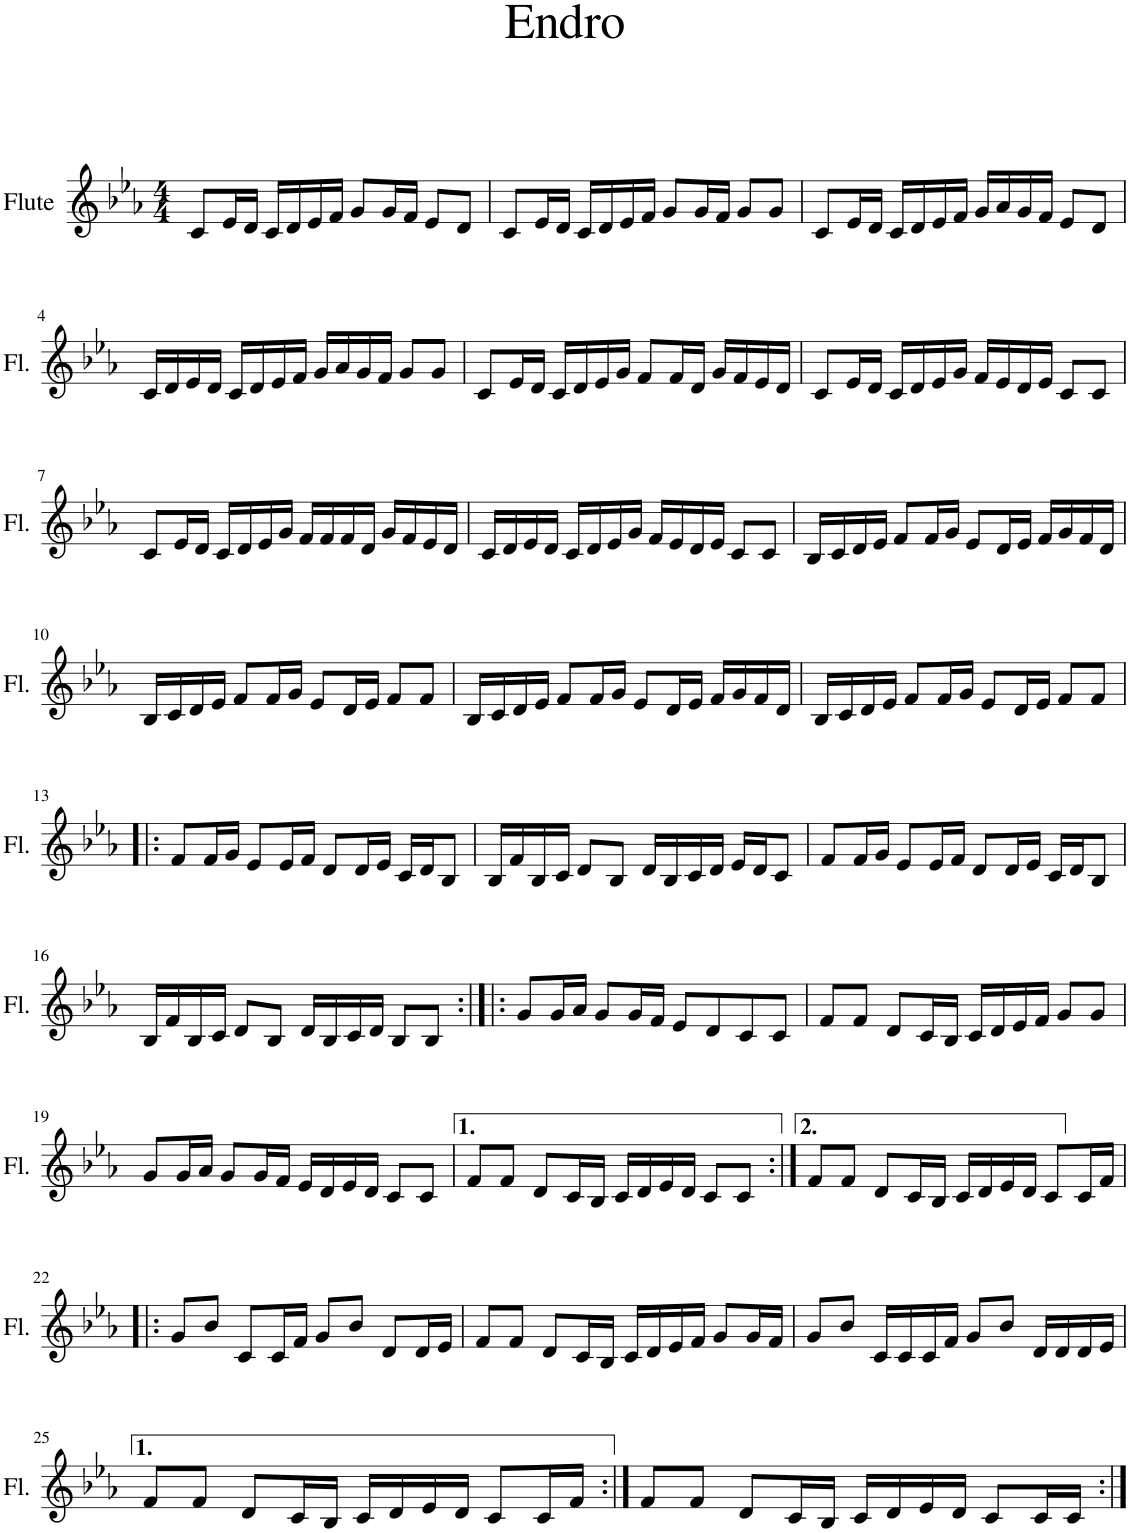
**kern
*part1
*staff1
*I"Flute
*I'Fl.
*clefG2
*k[b-e-a-]
*M4/4
=1
8c/L
16e-/L
16d/JJ
16c/LL
16d/
16e-/
16f/JJ
8g/L
16g/L
16f/JJ
8e-/L
8d/J
=2
8c/L
16e-/L
16d/JJ
16c/LL
16d/
16e-/
16f/JJ
8g/L
16g/L
16f/JJ
8g/L
8g/J
=3
8c/L
16e-/L
16d/JJ
16c/LL
16d/
16e-/
16f/JJ
16g/LL
16a-/
16g/
16f/JJ
8e-/L
8d/J
!!LO:LB:g=z
=4
16c/LL
16d/
16e-/
16d/JJ
16c/LL
16d/
16e-/
16f/JJ
16g/LL
16a-/
16g/
16f/JJ
8g/L
8g/J
=5
8c/L
16e-/L
16d/JJ
16c/LL
16d/
16e-/
16g/JJ
8f/L
16f/L
16d/JJ
16g/LL
16f/
16e-/
16d/JJ
=6
8c/L
16e-/L
16d/JJ
16c/LL
16d/
16e-/
16g/JJ
16f/LL
16e-/
16d/
16e-/JJ
8c/L
8c/J
!!LO:LB:g=z
=7
8c/L
16e-/L
16d/JJ
16c/LL
16d/
16e-/
16g/JJ
16f/LL
16f/
16f/
16d/JJ
16g/LL
16f/
16e-/
16d/JJ
=8
16c/LL
16d/
16e-/
16d/JJ
16c/LL
16d/
16e-/
16g/JJ
16f/LL
16e-/
16d/
16e-/JJ
8c/L
8c/J
=9
16B-/LL
16c/
16d/
16e-/JJ
8f/L
16f/L
16g/JJ
8e-/L
16d/L
16e-/JJ
16f/LL
16g/
16f/
16d/JJ
!!LO:LB:g=z
=10
16B-/LL
16c/
16d/
16e-/JJ
8f/L
16f/L
16g/JJ
8e-/L
16d/L
16e-/JJ
8f/L
8f/J
=11
16B-/LL
16c/
16d/
16e-/JJ
8f/L
16f/L
16g/JJ
8e-/L
16d/L
16e-/JJ
16f/LL
16g/
16f/
16d/JJ
=12
16B-/LL
16c/
16d/
16e-/JJ
8f/L
16f/L
16g/JJ
8e-/L
16d/L
16e-/JJ
8f/L
8f/J
!!LO:LB:g=z
=13!|:
8f/L
16f/L
16g/JJ
8e-/L
16e-/L
16f/JJ
8d/L
16d/L
16e-/JJ
16c/LL
16d/J
8B-/J
=14
16B-/LL
16f/
16B-/
16c/JJ
8d/L
8B-/J
16d/LL
16B-/
16c/
16d/JJ
16e-/LL
16d/J
8c/J
=15
8f/L
16f/L
16g/JJ
8e-/L
16e-/L
16f/JJ
8d/L
16d/L
16e-/JJ
16c/LL
16d/J
8B-/J
!!LO:LB:g=z
=16
16B-/LL
16f/
16B-/
16c/JJ
8d/L
8B-/J
16d/LL
16B-/
16c/
16d/JJ
8B-/L
8B-/J
=17:|!|:
8g/L
16g/L
16a-/JJ
8g/L
16g/L
16f/JJ
8e-/L
8d/
8c/
8c/J
=18
8f/L
8f/J
8d/L
16c/L
16B-/JJ
16c/LL
16d/
16e-/
16f/JJ
8g/L
8g/J
!!LO:LB:g=z
=19
8g/L
16g/L
16a-/JJ
8g/L
16g/L
16f/JJ
16e-/LL
16d/
16e-/
16d/JJ
8c/L
8c/J
=20
8f/L
8f/J
8d/L
16c/L
16B-/JJ
16c/LL
16d/
16e-/
16d/JJ
8c/L
8c/J
=21:|!
8f/L
8f/J
8d/L
16c/L
16B-/JJ
16c/LL
16d/
16e-/
16d/JJ
8c/L
16c/L
16f/JJ
!!LO:LB:g=z
=22!|:
8g/L
8b-/J
8c/L
16c/L
16f/JJ
8g/L
8b-/J
8d/L
16d/L
16e-/JJ
=23
8f/L
8f/J
8d/L
16c/L
16B-/JJ
16c/LL
16d/
16e-/
16f/JJ
8g/L
16g/L
16f/JJ
=24
8g/L
8b-/J
16c/LL
16c/
16c/
16f/JJ
8g/L
8b-/J
16d/LL
16d/
16d/
16e-/JJ
!!LO:LB:g=z
=25
8f/L
8f/J
8d/L
16c/L
16B-/JJ
16c/LL
16d/
16e-/
16d/JJ
8c/L
16c/L
16f/JJ
=26:|!
8f/L
8f/J
8d/L
16c/L
16B-/JJ
16c/LL
16d/
16e-/
16d/JJ
8c/L
16c/L
16c/JJ
=:|!
*-
